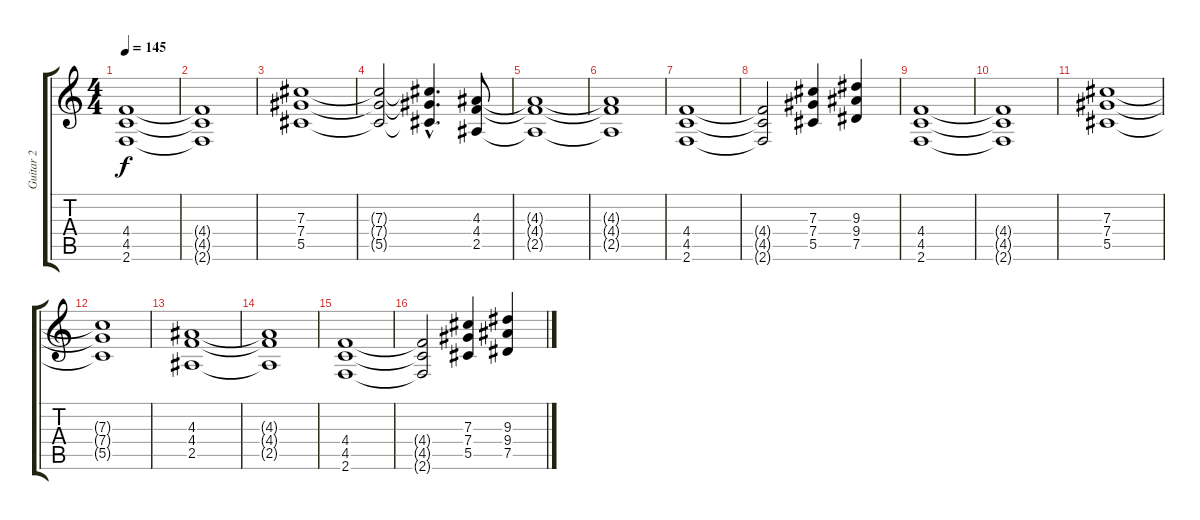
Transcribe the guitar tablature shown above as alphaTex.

\track ("Guitar 2" "Guitar 2") {instrument distortionguitar}
\staff {score tabs}
\tuning (Eb4 Bb3 Gb3 Db3 Ab2 Eb2) {hide}
\ts (4 4)
\tempo 145
\clef g2
\ks c
(4.4 4.5 2.6).1{dy f} |
(4.4{t} 4.5{t} 2.6{t}).1 |
(7.3 7.4 5.5).1 |
(7.3{t} 7.4{t} 5.5{t}).2 (7.3{hac t} 7.4{hac t} 5.5{hac t}).4{d} (4.3 4.4 2.5).8 |
(4.3{t} 4.4{t} 2.5{t}).1 |
(4.3{t} 4.4{t} 2.5{t}).1 |
(4.4 4.5 2.6).1 |
(4.4{t} 4.5{t} 2.6{t}).2 (7.3 7.4 5.5).4 (9.3 9.4 7.5).4 |
(4.4 4.5 2.6).1 |
(4.4{t} 4.5{t} 2.6{t}).1 |
(7.3 7.4 5.5).1 |
(7.3{t} 7.4{t} 5.5{t}).1 |
(4.3 4.4 2.5).1 |
(4.3{t} 4.4{t} 2.5{t}).1 |
(4.4 4.5 2.6).1 |
(4.4{t} 4.5{t} 2.6{t}).2 (7.3 7.4 5.5).4 (9.3 9.4 7.5).4
